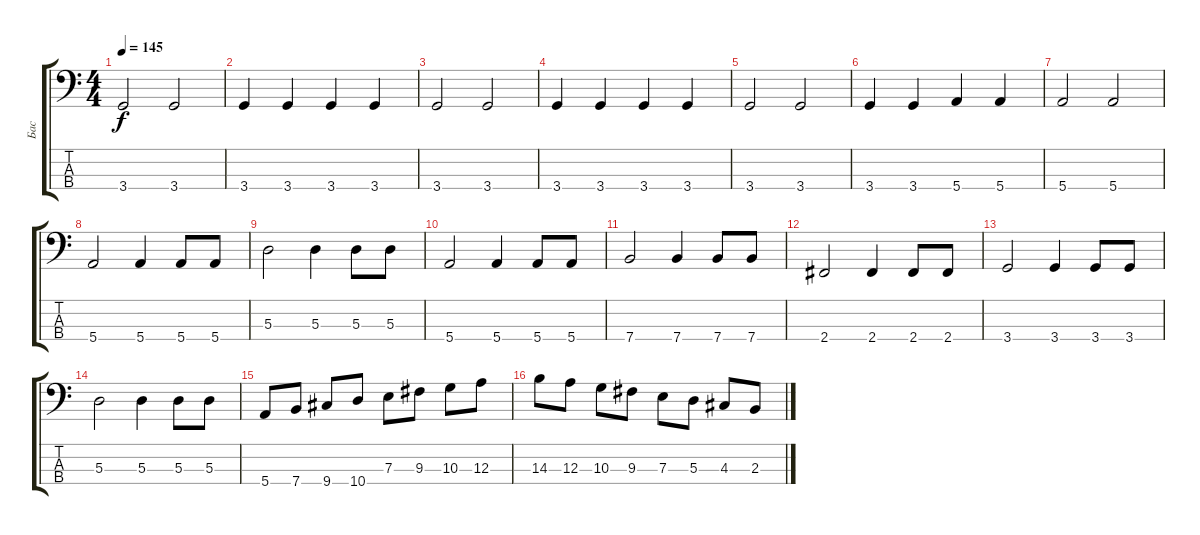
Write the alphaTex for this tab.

\track ("Бас" "Бас") {instrument electricbasspick}
\staff {score tabs}
\tuning (G2 D2 A1 E1) {hide}
\ts (4 4)
\tempo 145
\clef f4
\ks c
3.4.2{dy f} 3.4.2 |
3.4.4 3.4.4 3.4.4 3.4.4 |
3.4.2 3.4.2 |
3.4.4 3.4.4 3.4.4 3.4.4 |
3.4.2 3.4.2 |
3.4.4 3.4.4 5.4.4 5.4.4 |
5.4.2 5.4.2 |
5.4.2 5.4.4 5.4.8 5.4.8 |
5.3.2 5.3.4 5.3.8 5.3.8 |
5.4.2 5.4.4 5.4.8 5.4.8 |
7.4.2 7.4.4 7.4.8 7.4.8 |
2.4.2 2.4.4 2.4.8 2.4.8 |
3.4.2 3.4.4 3.4.8 3.4.8 |
5.3.2 5.3.4 5.3.8 5.3.8 |
5.4.8 7.4.8 9.4.8 10.4.8 7.3.8 9.3.8 10.3.8 12.3.8 |
14.3.8 12.3.8 10.3.8 9.3.8 7.3.8 5.3.8 4.3.8 2.3.8
